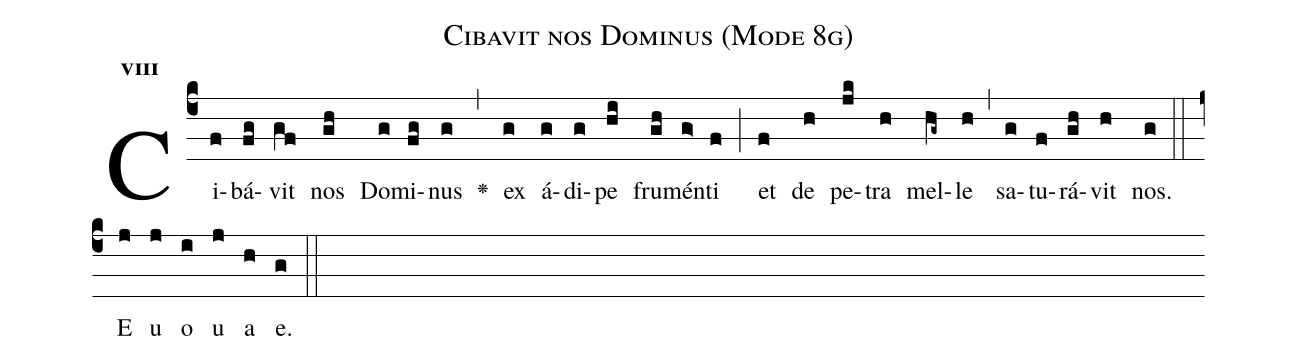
name:Cibavit nos Dominus (Mode 8g);
office-part:Antiphona;
mode:8;
%%
initial-style: 1;
name: Cibavit nos Dominus
book: Antiphonae & Responsoria/Tomus II, p. 124;
occasion: Hebdomada Sancta Feria V;
office-part: Laudes Ant 3;
user-notes: ;
commentary: ;
annotation: 8g;
centering-scheme: english;
fontsize: 12;
font: OFLSortsMillGoudy;
height: 11;
width: 4.5;
%%
(c4)Ci(f)bá(fg)vit(gf) nos(gh) Do(g)mi(fg)nus(g) <v>\greheightstar</v>(,) ex(g) á(g)di(g)pe(hi) fru(gh)mén(g>)ti(f) (;) et(f) de(h) pe(jk)tra(h) mel(hg~)le(h) (,) sa(g)tu(f)rá(gh)vit(h) nos.(g) (::)
E(j) u(j) o(i) u(j) a(h) e.(g) (::)
